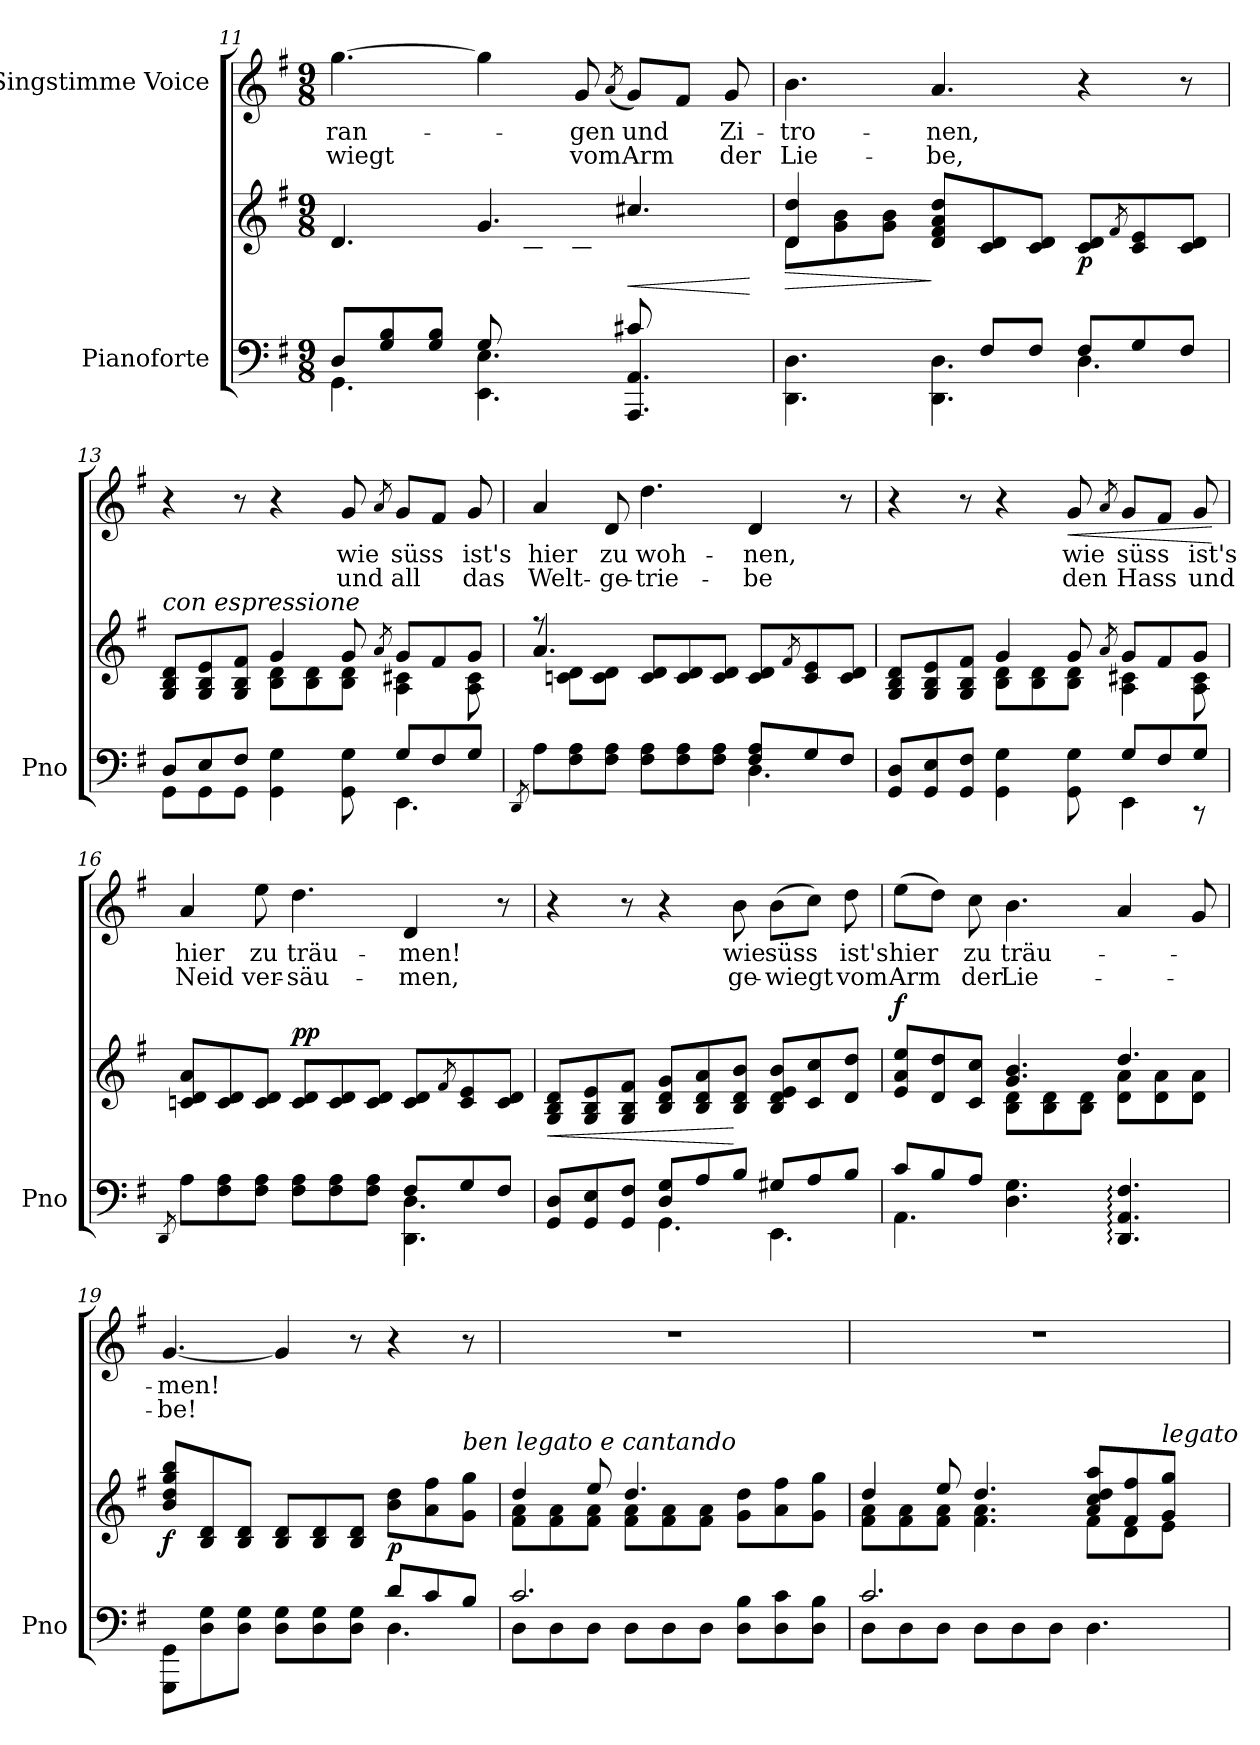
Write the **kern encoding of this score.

**kern	**kern	**dynam	**kern	**text	**text	**dynam
*part2	*part2	*part2	*part1	*part1	*part1	*part1
*staff3	*staff2	*staff2/3	*staff1	*staff1	*staff1	*staff1
*I"Pianoforte	*	*	*I"Singstimme Voice	*	*	*
*I'Pno	*	*	*	*	*	*
*clefF4	*clefG2	*	*clefG2	*	*	*
*k[f#]	*k[f#]	*	*k[f#]	*	*	*
*M9/8	*M9/8	*	*M9/8	*	*	*
=11	=11	=11	=11	=11	=11	=11
*^	*^	*	*	*	*	*
8D/L	4.GG\	4.d/	2ryy	.	[4.gg\	-ran-	-wiegt	.
8G/ 8B/	.	.	.	.	.	.	.	.
8G/ 8B/J	.	.	.	.	.	.	.	.
8G/L	4.EE\ 4.E\	4.g/	.	.	4gg\]	.	.	.
4ryy	.	.	8B\ 8e\	.	.	.	.	.
.	.	.	8B\ 8e\J	.	8g/	-gen	vom	.
.	.	.	.	.	(8qa/	.	.	.
!	!	!	!	!LO:HP:b	!	!	!	!
8c#X/L	4.AAA/ 4.AA/	4.cc#X/	8ryy	<	8g/L)	und	Arm	.
4ryy	.	.	8g\ 8a\	.	8f#/J	.	.	.
.	.	.	8g\ 8a\J	.	8g/	Zi-	der	.
*v	*v	*	*	*	*	*	*	*
*	*v	*v	*	*	*	*	*
.	.	[	.	.	.	.
=12	=12	=12	=12	=12	=12	=12
*^	*	*	*	*	*	*
!	!	!	!LO:HP:b	!	!	!	!
*	*	*^	*	*	*	*	*
2ryy	4.DD\ 4.D\	4d/ 4dd/	8d\L	>	4.b\	-tro-	Lie-	.
.	.	.	8g\ 8b\	.	.	.	.	.
.	.	8ryy	8g\ 8b\J	.	.	.	.	.
.	4.DD\ 4.D\	8d/ 8f#/ 8a/ 8dd/L	2.ryy	]	4.a/	-nen,	-be,	.
8F#/L	.	8c/ 8d/	.	.	.	.	.	.
8F#/J	.	8c/ 8d/J	.	.	.	.	.	.
!	!	!	!	!LO:DY:b	!	!	!	!
8F#/L	4.D\	8c/ 8d/L	.	p	4r	.	.	.
.	.	8qf#/	.	.	.	.	.	.
8G/	.	8c/ 8e/	.	.	.	.	.	.
8F#/J	.	8c/ 8d/J	.	.	8r	.	.	.
=13	=13	=13	=13	=13	=13	=13	=13	=13
!	!	!LO:TX:i:t=con espressione	!	!	!	!	!	!
8D/L	8GG\L	8G/ 8B/ 8d/L	4.ryy	.	4r	.	.	.
8E/	8GG\	8G/ 8B/ 8e/	.	.	.	.	.	.
8F#/J	8GG\J	8G/ 8B/ 8f#/J	.	.	8r	.	.	.
4GG\ 4G\	4.ryy	4g/	8B\ 8d\L	.	4r	.	.	.
.	.	.	8B\ 8d\	.	.	.	.	.
8GG\ 8G\	.	8g/	8B\ 8d\J	.	8g/	wie	und	.
.	.	8qa/	.	.	8qa/	.	.	.
8G/L	4.EE\	8g/L	4A\ 4c#X\	.	8g/L	süss	all	.
8F#/	.	8f#/	.	.	8f#/J	.	.	.
8G/J	.	8g/J	8A\ 8c#\	.	8g/	ist's	das	.
=14	=14	=14	=14	=14	=14	=14	=14	=14
8qDD/	.	.	.	.	.	.	.	.
8A\L	2.ryy	8r	4.a/	.	4a/	hier	Welt-	.
8F#\ 8A\	.	8cn\ 8d\L	.	.	.	.	.	.
8F#\ 8A\J	.	8c\ 8d\J	.	.	8d/	zu	-ge-	.
8F#\ 8A\L	.	8c/ 8d/L	2.ryy	.	4.dd\	woh-	-trie-	.
8F#\ 8A\	.	8c/ 8d/	.	.	.	.	.	.
8F#\ 8A\J	.	8c/ 8d/J	.	.	.	.	.	.
8F#/ 8A/L	4.D\	8c/ 8d/L	.	.	4d/	-nen,	-be	.
.	.	8qf#/	.	.	.	.	.	.
8G/	.	8c/ 8e/	.	.	.	.	.	.
8F#/J	.	8c/ 8d/J	.	.	8r	.	.	.
=15	=15	=15	=15	=15	=15	=15	=15	=15
8GG/ 8D/L	2.ryy	8G/ 8B/ 8d/L	4.ryy	.	4r	.	.	.
8GG/ 8E/	.	8G/ 8B/ 8e/	.	.	.	.	.	.
8GG/ 8F#/J	.	8G/ 8B/ 8f#/J	.	.	8r	.	.	.
4GG\ 4G\	.	4g/	8B\ 8d\L	.	4r	.	.	.
.	.	.	8B\ 8d\	.	.	.	.	.
!	!	!	!	!	!	!	!	!LO:HP:b
8GG\ 8G\	.	8g/	8B\ 8d\J	.	8g/	wie	den	<
.	.	8qa/	.	.	8qa/	.	.	.
8G/L	4EE\	8g/L	4A\ 4c#X\	.	8g/L	süss	Hass	.
8F#/	.	8f#/	.	.	8f#/J	.	.	.
8G/J	8r	8g/J	8A\ 8c#\	.	8g/	ist's	und	.
*v	*v	*	*	*	*	*	*	*
*	*v	*v	*	*	*	*	*
.	.	.	.	.	.	[
=16	=16	=16	=16	=16	=16	=16
8qDD/	.	.	.	.	.	.
*^	*	*	*	*	*	*
8A\L	2.ryy	8cn/ 8d/ 8a/L	.	4a/	hier	Neid	.
8F#\ 8A\	.	8c/ 8d/	.	.	.	.	.
8F#\ 8A\J	.	8c/ 8d/J	.	8ee\	zu	ver-	.
!	!	!	!LO:DY:a	!	!	!	!
8F#\ 8A\L	.	8c/ 8d/L	pp	4.dd\	träu-	-säu-	.
8F#\ 8A\	.	8c/ 8d/	.	.	.	.	.
8F#\ 8A\J	.	8c/ 8d/J	.	.	.	.	.
8F#/L	4.DD\ 4.D\	8c/ 8d/L	.	4d/	-men!	-men,	.
.	.	8qf#/	.	.	.	.	.
8G/	.	8c/ 8e/	.	.	.	.	.
8F#/J	.	8c/ 8d/J	.	8r	.	.	.
=17	=17	=17	=17	=17	=17	=17	=17
!	!	!	!LO:HP:b	!	!	!	!
8GG/ 8D/L	4.ryy	8G/ 8B/ 8d/L	<	4r	.	.	.
8GG/ 8E/	.	8G/ 8B/ 8e/	.	.	.	.	.
8GG/ 8F#/J	.	8G/ 8B/ 8f#/J	.	8r	.	.	.
8D/ 8G/L	4.GG\	8B/ 8d/ 8g/L	.	4r	.	.	.
8A/	.	8B/ 8d/ 8a/	.	.	.	.	.
8B/J	.	8B/ 8d/ 8b/J	[	8b\	wie	ge-	.
8G#X/L	4.EE\	8B/ 8d/ 8e/ 8b/L	.	(8b\L	süss	-wiegt	.
8A/	.	8c/ 8cc/	.	8cc\J)	.	.	.
8B/J	.	8d/ 8dd/J	.	8dd\	ist's	vom	.
=18	=18	=18	=18	=18	=18	=18	=18
*	*	*^	*	*	*	*	*
!	!	!	!	!LO:DY:a	!	!	!	!
8c/L	4.AA\	8e/ 8a/ 8ee/L	4.ryy	f	(8ee\L	hier	Arm	.
8B/	.	8d/ 8dd/	.	.	8dd\J)	.	.	.
8A/J	.	8c/ 8cc/J	.	.	8cc\	zu	der	.
4.D\ 4.G\	2.ryy	4.g/ 4.b/	8B\ 8d\L	.	4.b\	träu-	Lie-	.
.	.	.	8B\ 8d\	.	.	.	.	.
.	.	.	8B\ 8d\J	.	.	.	.	.
4.DD/: 4.AA/: 4.F#/:	.	4.dd/	8d\: 8a\:L	.	4a/	.	.	.
.	.	.	8d\ 8a\	.	.	.	.	.
.	.	.	8d\ 8a\J	.	8g/	.	.	.
=19	=19	=19	=19	=19	=19	=19	=19	=19
!	!	!	!	!LO:DY:b	!	!	!	!
*	*	*v	*v	*	*	*	*	*
8GGG\ 8GG\L	2.ryy	8b/ 8dd/ 8gg/ 8bb/L	f	[4.g/	-men!	-be!	.
8D\ 8G\	.	8B/ 8d/	.	.	.	.	.
8D\ 8G\J	.	8B/ 8d/J	.	.	.	.	.
8D\ 8G\L	.	8B/ 8d/L	.	4g/]	.	.	.
8D\ 8G\	.	8B/ 8d/	.	.	.	.	.
8D\ 8G\J	.	8B/ 8d/J	.	8r	.	.	.
!	!	!	!LO:DY:b	!	!	!	!
8d/L	4.D\	8b\ 8dd\L	p	4r	.	.	.
8c/	.	8a\ 8ff#\	.	.	.	.	.
!	!	!LO:TX:i:t=ben legato e cantando	!	!	!	!	!
8B/J	.	8g\ 8gg\J	.	8r	.	.	.
=20	=20	=20	=20	=20	=20	=20	=20
*	*	*^	*	*	*	*	*
2.c/	8D\L	4dd/	8f#\ 8a\L	.	8%9r	.	.	.
.	8D\	.	8f#\ 8a\	.	.	.	.	.
.	8D\J	8ee/	8f#\ 8a\J	.	.	.	.	.
.	8D\L	4.dd/	8f#\ 8a\L	.	.	.	.	.
.	8D\	.	8f#\ 8a\	.	.	.	.	.
.	8D\J	.	8f#\ 8a\J	.	.	.	.	.
8D\ 8B\L	4.ryy	8g\ 8dd\L	4.ryy	.	.	.	.	.
8D\ 8c\	.	8a\ 8ff#\	.	.	.	.	.	.
8D\ 8B\J	.	8g\ 8gg\J	.	.	.	.	.	.
=21	=21	=21	=21	=21	=21	=21	=21	=21
2.c/	8D\L	4dd/	8f#\ 8a\L	.	8%9r	.	.	.
.	8D\	.	8f#\ 8a\	.	.	.	.	.
.	8D\J	8ee/	8f#\ 8a\J	.	.	.	.	.
.	8D\L	4.dd/	4.f#\ 4.a\	.	.	.	.	.
.	8D\	.	.	.	.	.	.	.
.	8D\J	.	.	.	.	.	.	.
4.D\	4.ryy	8a/ 8cc/ 8dd/ 8aa/L	8f#\L	.	.	.	.	.
.	.	8f#/ 8ff#/	8d\	.	.	.	.	.
!	!	!LO:TX:i:t=legato	!	!	!	!	!	!
.	.	8g/ 8gg/J	8e\J	.	.	.	.	.
*v	*v	*	*	*	*	*	*	*
*	*v	*v	*	*	*	*	*
=	=	=	=	=	=	=
*-	*-	*-	*-	*-	*-	*-
